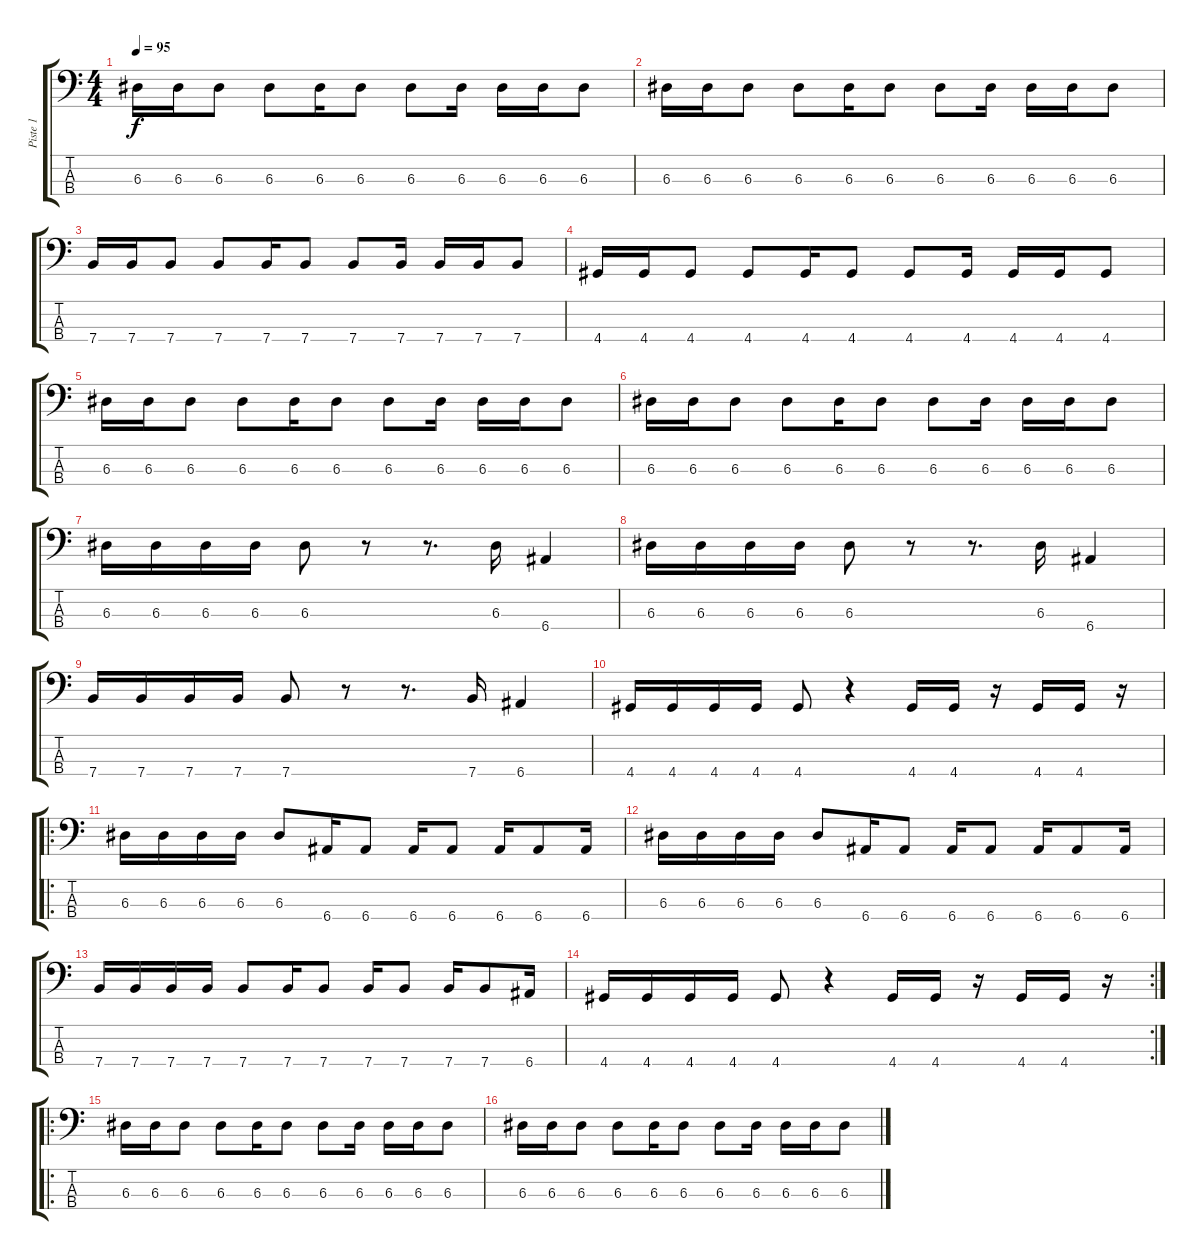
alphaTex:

\track ("Piste 1" "Piste 1") {instrument electricbassfinger}
\staff {score tabs}
\tuning (G2 D2 A1 E1) {hide}
\ts (4 4)
\tempo 95
\clef f4
\ks c
6.3.16{dy f instrument electricbassfinger} 6.3.16 6.3.8 6.3.8 6.3.16 6.3.8 6.3.8 6.3.16 6.3.16 6.3.16 6.3.8 |
6.3.16 6.3.16 6.3.8 6.3.8 6.3.16 6.3.8 6.3.8 6.3.16 6.3.16 6.3.16 6.3.8 |
7.4.16 7.4.16 7.4.8 7.4.8 7.4.16 7.4.8 7.4.8 7.4.16 7.4.16 7.4.16 7.4.8 |
4.4.16 4.4.16 4.4.8 4.4.8 4.4.16 4.4.8 4.4.8 4.4.16 4.4.16 4.4.16 4.4.8 |
6.3.16 6.3.16 6.3.8 6.3.8 6.3.16 6.3.8 6.3.8 6.3.16 6.3.16 6.3.16 6.3.8 |
6.3.16 6.3.16 6.3.8 6.3.8 6.3.16 6.3.8 6.3.8 6.3.16 6.3.16 6.3.16 6.3.8 |
6.3.16 6.3.16 6.3.16 6.3.16 6.3.8 r.8 r.8{d} 6.3.16 6.4.4 |
6.3.16 6.3.16 6.3.16 6.3.16 6.3.8 r.8 r.8{d} 6.3.16 6.4.4 |
7.4.16 7.4.16 7.4.16 7.4.16 7.4.8 r.8 r.8{d} 7.4.16 6.4.4 |
4.4.16 4.4.16 4.4.16 4.4.16 4.4.8 r.4 4.4.16 4.4.16 r.16 4.4.16 4.4.16 r.16 |
\ro
6.3.16 6.3.16 6.3.16 6.3.16 6.3.8 6.4.16 6.4.8 6.4.16 6.4.8 6.4.16 6.4.8 6.4.16 |
6.3.16 6.3.16 6.3.16 6.3.16 6.3.8 6.4.16 6.4.8 6.4.16 6.4.8 6.4.16 6.4.8 6.4.16 |
7.4.16 7.4.16 7.4.16 7.4.16 7.4.8 7.4.16 7.4.8 7.4.16 7.4.8 7.4.16 7.4.8 6.4.16 |
\rc 2
4.4.16 4.4.16 4.4.16 4.4.16 4.4.8 r.4 4.4.16 4.4.16 r.16 4.4.16 4.4.16 r.16 |
\ro
6.3.16 6.3.16 6.3.8 6.3.8 6.3.16 6.3.8 6.3.8 6.3.16 6.3.16 6.3.16 6.3.8 |
6.3.16 6.3.16 6.3.8 6.3.8 6.3.16 6.3.8 6.3.8 6.3.16 6.3.16 6.3.16 6.3.8
